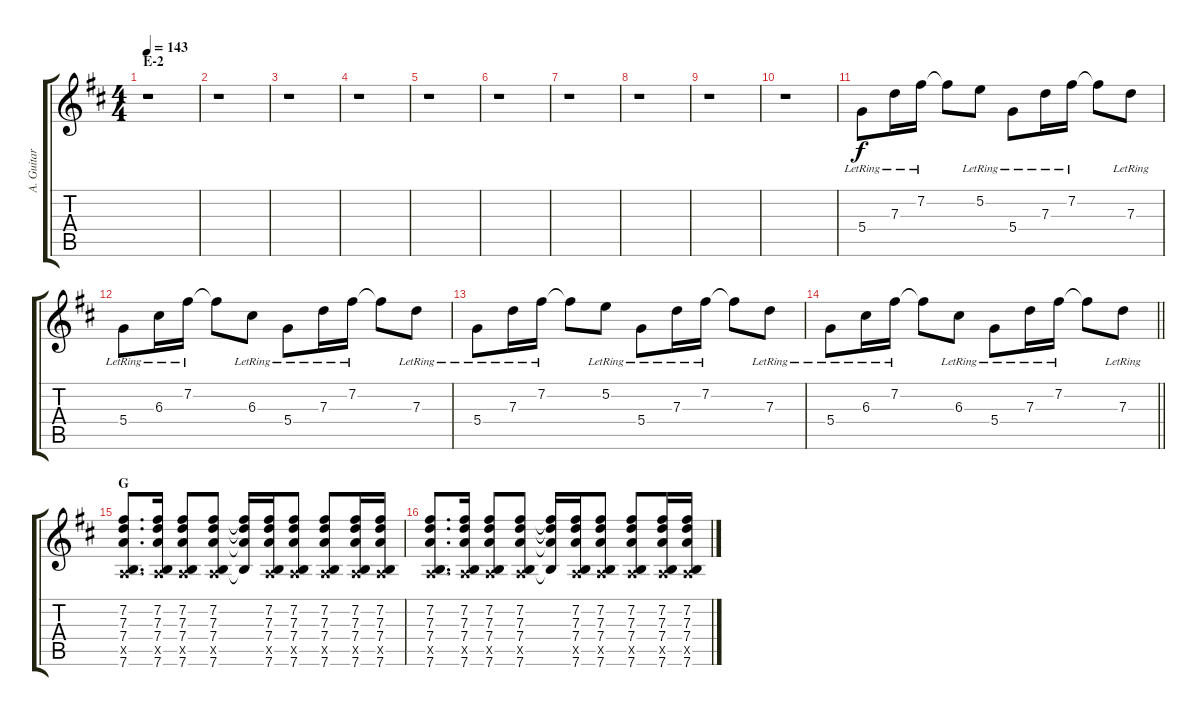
\track ("A. Guitar" "A. Guitar") {instrument acousticguitarsteel}
\staff {score tabs}
\tuning (E4 B3 G3 D3 A2 E2) {hide}
\ts (4 4)
\section ("" "E-2")
\tempo 143
\clef g2
\ks d
r.1{dy f} |
r.1 |
r.1 |
r.1 |
r.1 |
r.1 |
r.1 |
r.1 |
r.1 |
r.1 |
5.4{lr}.8 7.3{lr}.16 7.2{lr}.16 7.2{t}.8 5.2{lr}.8 5.4{lr}.8 7.3{lr}.16 7.2{lr}.16 7.2{t}.8 7.3{lr}.8 |
5.4{lr}.8 6.3{lr}.16 7.2{lr}.16 7.2{t}.8 6.3{lr}.8 5.4{lr}.8 7.3{lr}.16 7.2{lr}.16 7.2{t}.8 7.3{lr}.8 |
5.4{lr}.8 7.3{lr}.16 7.2{lr}.16 7.2{t}.8 5.2{lr}.8 5.4{lr}.8 7.3{lr}.16 7.2{lr}.16 7.2{t}.8 7.3{lr}.8 |
\barLineRight lightlight
5.4{lr}.8 6.3{lr}.16 7.2{lr}.16 7.2{t}.8 6.3{lr}.8 5.4{lr}.8 7.3{lr}.16 7.2{lr}.16 7.2{t}.8 7.3{lr}.8 |
\section ("" "G")
(7.2 7.3 7.4 0.5{x} 7.6).8{d} (7.2 7.3 7.4 0.5{x} 7.6).16 (7.2 7.3 7.4 0.5{x} 7.6).8 (7.2 7.3 7.4 0.5{x} 7.6).8 (7.2{t} 7.3{t} 7.4{t} 7.6{t}).16 (7.2 7.3 7.4 0.5{x} 7.6).16 (7.2 7.3 7.4 0.5{x} 7.6).8 (7.2 7.3 7.4 0.5{x} 7.6).8 (7.2 7.3 7.4 0.5{x} 7.6).16 (7.2 7.3 7.4 0.5{x} 7.6).16 |
(7.2 7.3 7.4 0.5{x} 7.6).8{d} (7.2 7.3 7.4 0.5{x} 7.6).16 (7.2 7.3 7.4 0.5{x} 7.6).8 (7.2 7.3 7.4 0.5{x} 7.6).8 (7.2{t} 7.3{t} 7.4{t} 7.6{t}).16 (7.2 7.3 7.4 0.5{x} 7.6).16 (7.2 7.3 7.4 0.5{x} 7.6).8 (7.2 7.3 7.4 0.5{x} 7.6).8 (7.2 7.3 7.4 0.5{x} 7.6).16 (7.2 7.3 7.4 0.5{x} 7.6).16
